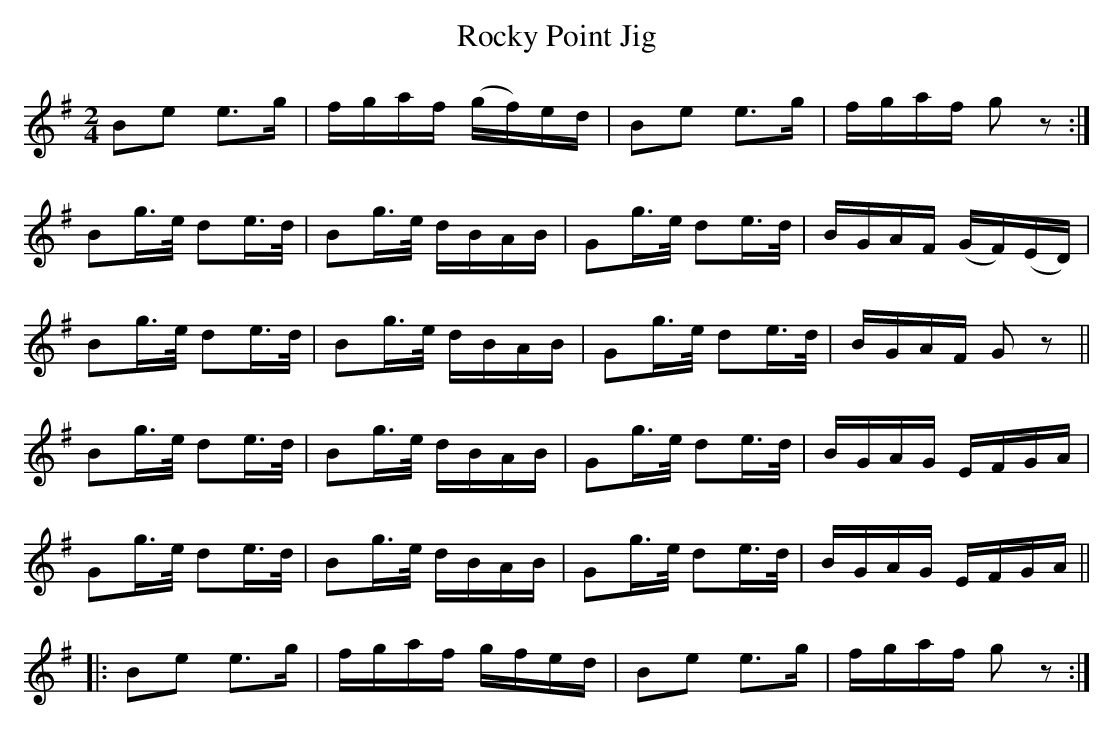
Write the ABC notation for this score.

X:1
T:Rocky Point Jig
M:2/4
L:1/8
K:G
B-e e>g|f/g/a/f/ (g/f/)e/d/|Be e>g|f/g/a/f/ gz:|
Bg/>e/ de/>d/|Bg/>e/ d/B/A/B/ |Gg/>e/ de/>d/|B/G/A/F/ (G/F/)(E/D/)|
Bg/>e/ de/>d/|Bg/>e/ d/B/A/B/|Gg/>e/ de/>d/|B/G/A/F/ Gz||
Bg/>e/ de/>d/|Bg/>e/ d/B/A/B/|Gg/>e/ de/>d/|B/G/A/G/ E/F/G/A/|
Gg/>e/ de/>d/|Bg/>e/ d/B/A/B/|Gg/>e/ de/>d/|B/G/A/G/ E/F/G/A/||
|:Be e>g|f/g/a/f/ g/f/e/d/|Be e>g|f/g/a/f/ gz:|
